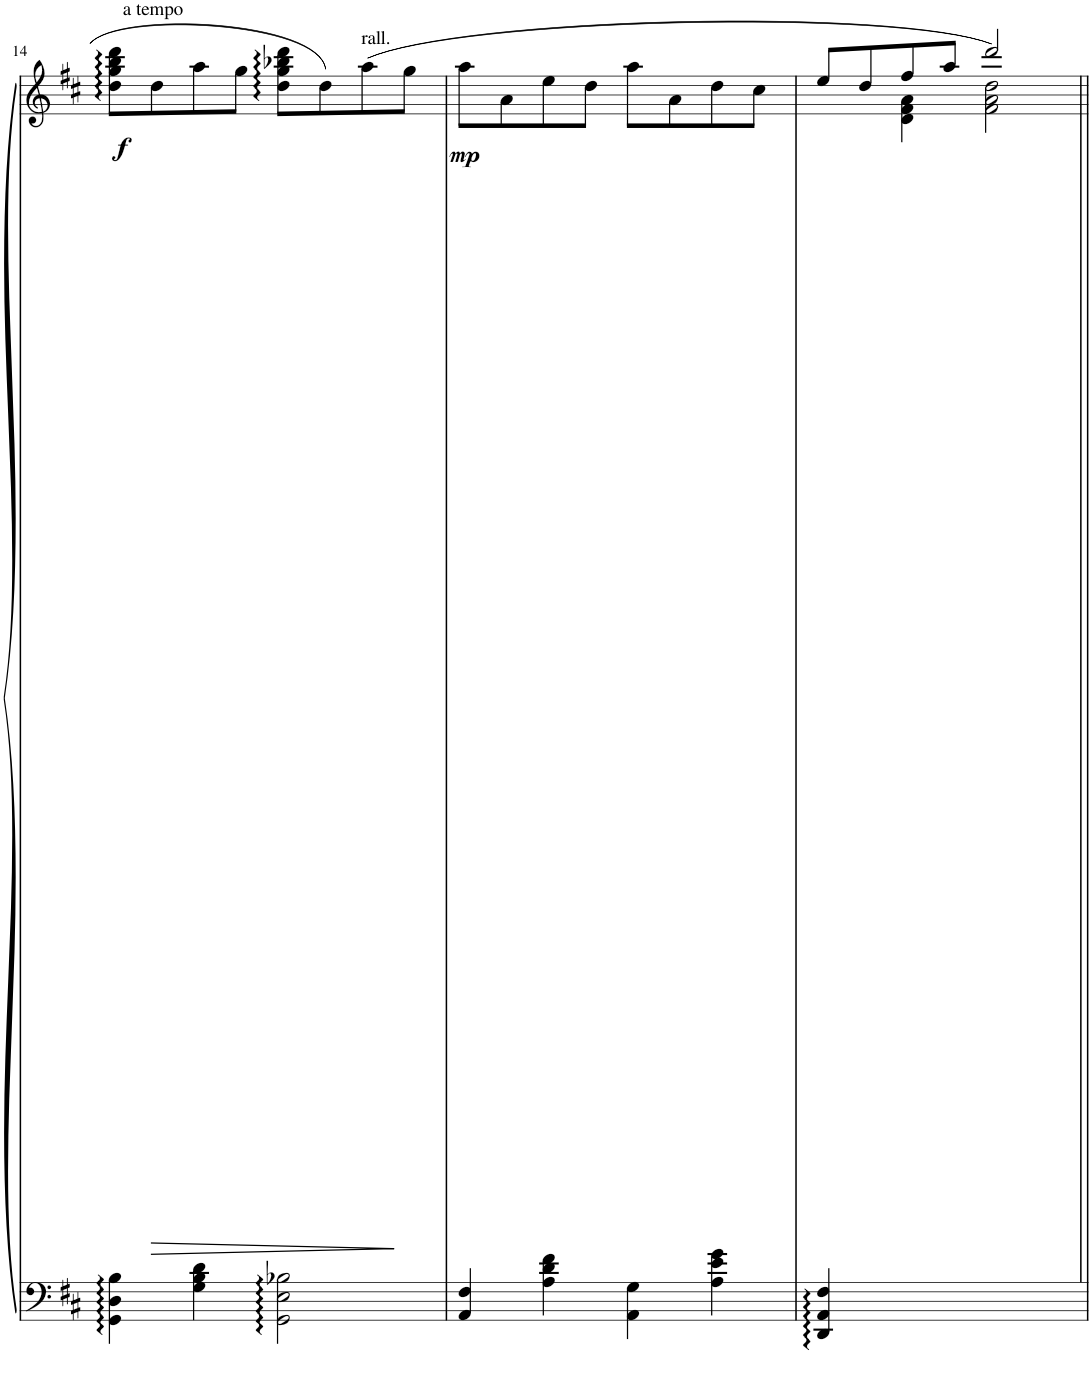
**kern	**kern	**dynam
*part1	*part1	*part1
*staff2	*staff1	*staff1/2
*I"Piano	*	*
*I'Pno	*	*
!!LO:PB:g=z
*clefF4	*clefG2	*
*k[f#c#]	*k[f#c#]	*
*M4/4	*M4/4	*
=14	=14	=14
!	!LO:TX:a:t=a tempo	!
!	!	!LO:DY:b
4GG\ 4D\ 4B\	8dd\ 8gg\ 8bb\ 8ddd\L	f
!	!	!LO:HP:b
.	8dd\	>
4G\ 4B\ 4d\	8aa\	.
.	8gg\J	.
2GG\ 2E\ 2B-X\	8dd\ 8gg\ 8bb-X\ 8ddd\L	.
.	8dd\	.
!	!LO:TX:a:t=rall.	!
.	(8aa\	.
.	8gg\J	]
=15	=15	=15
!	!	!LO:DY:b
4AA/ 4F#/	8aa\L	mp
.	8a\	.
4A\ 4d\ 4f#\	8ee\	.
.	8dd\J	.
4AA\ 4G\	8aa\L	.
.	8a\	.
4A\ 4e\ 4g\	8dd\	.
.	8cc#\J	.
=16	=16	=16
*	*^	*
4DD/ 4AA/ 4F#/	8ee/L	4ryy	.
.	8dd/	.	.
2.ryy	8ff#/	4d\ 4f#\ 4a\	.
.	8aa/J	.	.
.	2ddd/)	2f#\ 2a\ 2dd\	.
*	*v	*v	*
=||	=||	=||
*-	*-	*-
